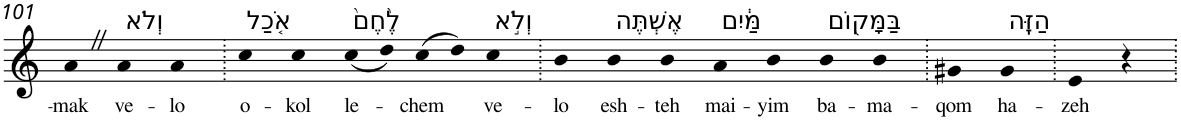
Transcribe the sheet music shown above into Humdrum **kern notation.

**kern	**text
*part1	*part1
*staff1	*staff1
*I"Piano	*
*I'Pno	*
!!LO:PB:g=z
*clefG2	*
*k[]	*
=101	=101
!	!LO:LY:b
4aZ	-mak
!LO:TX:a:t=וְלֹא	!
!	!LO:LY:b
4a	ve-
!	!LO:LY:b
4a	-lo
=102.	=102.
!LO:TX:a:t=אֹ֤כַל	!
!	!LO:LY:b
4cc	o-
!	!LO:LY:b
4cc	-kol
!LO:TX:a:t=לֶ֙חֶם֙	!
!	!LO:LY:b
(<8cc	le-
8dd)	.
!	!LO:LY:b
(>8cc	-chem
8dd)	.
!LO:TX:a:t=וְלֹ֣א	!
!	!LO:LY:b
4cc	ve-
=103.	=103.
!	!LO:LY:b
4b	-lo
!LO:TX:a:t=אֶשְׁתֶּה	!
!	!LO:LY:b
4b	esh-
!	!LO:LY:b
4b	-teh
!LO:TX:a:t=מַּ֔יִם	!
!	!LO:LY:b
4a	mai-
!	!LO:LY:b
4b	-yim
!LO:TX:a:t=בַּמָּק֖וֹם	!
!	!LO:LY:b
4b	ba-
!	!LO:LY:b
4b	-ma-
=104.	=104.
!	!LO:LY:b
4g#X	-qom
!LO:TX:a:t=הַזֶּֽה	!
!	!LO:LY:b
4g#	ha-
=105.	=105.
!	!LO:LY:b
4e	-zeh
4r	.
=.	=.
*-	*-
